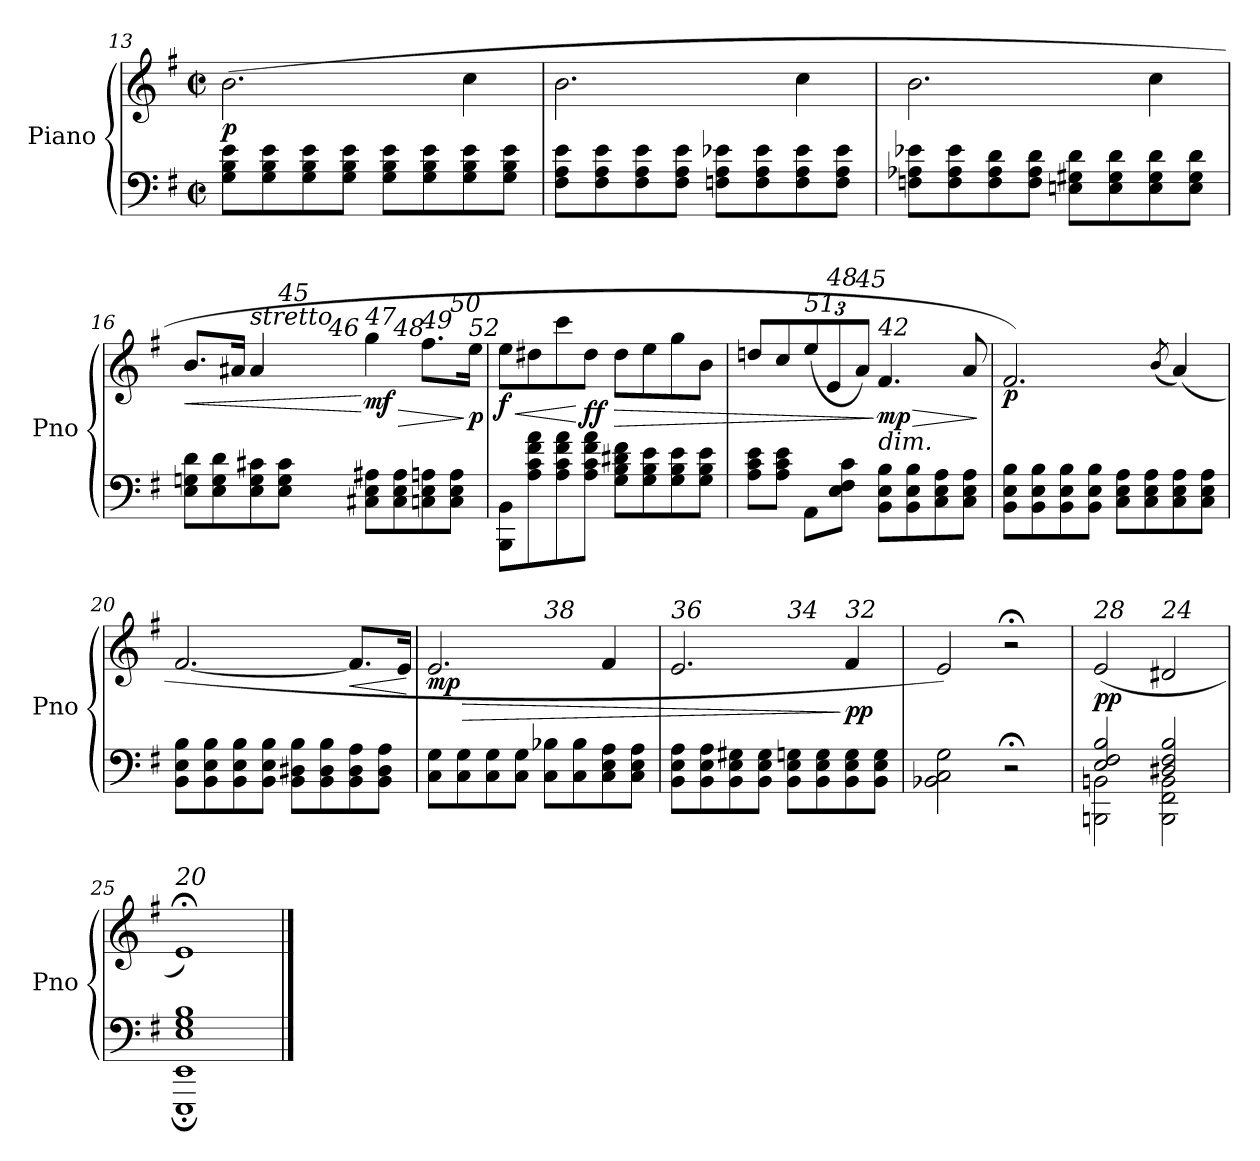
**kern	**kern	**dynam
*part1	*part1	*part1
*staff2	*staff1	*staff1/2
*I"Piano	*	*
*I'Pno	*	*
!!LO:LB:g=z
*clefF4	*clefG2	*
*k[f#]	*k[f#]	*
*M2/2	*M2/2	*
*met(c|)	*met(c|)	*
=13	=13	=13
!	!	!LO:DY:b
8G\ 8B\ 8e\L	(>2.b\	p
8G\ 8B\ 8e\	.	.
8G\ 8B\ 8e\	.	.
8G\ 8B\ 8e\J	.	.
8G\ 8B\ 8e\L	.	.
8G\ 8B\ 8e\	.	.
8G\ 8B\ 8e\	4cc\	.
8G\ 8B\ 8e\J	.	.
=14	=14	=14
8F#\ 8A\ 8e\L	2.b\	.
8F#\ 8A\ 8e\	.	.
8F#\ 8A\ 8e\	.	.
8F#\ 8A\ 8e\J	.	.
8Fn\ 8A\ 8e-X\L	.	.
8F\ 8A\ 8e-\	.	.
8F\ 8A\ 8e-\	4cc\	.
8F\ 8A\ 8e-\J	.	.
=15	=15	=15
8Fn\ 8A-X\ 8e-X\L	2.b\	.
8F\ 8A-\ 8e-\	.	.
8F\ 8A-\ 8d\	.	.
8F\ 8A-\ 8d\J	.	.
8En\ 8G#X\ 8d\L	.	.
8E\ 8G#\ 8d\	.	.
8E\ 8G#\ 8d\	4cc\	.
8E\ 8G#\ 8d\J	.	.
=16	=16	=16
!	!	!LO:HP:b
*	*^	*
*	*	*^	*
*	*	*	*^	*
8E\ 8Gn\ 8d\L	8.b/L	4.ryy	2ryy	2..ryy	<
8E\ 8G\ 8d\	.	.	.	.	.
.	16a#X/Jk	.	.	.	.
!	!LO:TX:a:i:t=stretto	!	!	!	!
8E\ 8G\ 8c#X\	4a#/	.	.	.	.
!	!	!LO:TX:a:i:t=45	!	!	!
8E\ 8G\ 8c#\J	.	32b!yy	.	.	.
.	.	32a#!yy	.	.	.
!	!	!LO:TX:a:i:t=46	!	!	!
.	.	32g##X!yy	.	.	.
.	.	32a#!yy	.	.	.
!	!LO:TX:a:i:t=47	!	!	!	!
!	!	!	!	!	!LO:HP:n=1:b
!	!	!	!	!	!LO:DY:n=1:b
8C#X\ 8E\ 8A#X\L	4gg\	2ryy	8ryy	.	[ > mf
!	!	!	!LO:TX:a:i:t=48	!	!
8C#\ 8E\ 8A#\	.	.	4.ryy	.	.
!	!LO:TX:a:i:t=49	!	!	!	!
8Cn\ 8E\ 8An\	8.ff#\L	.	.	.	.
!	!	!	!	!LO:TX:a:i:t=50	!
8C\ 8E\ 8A\J	.	.	.	8ryy	.
!	!LO:TX:a:i:t=52	!	!	!	!
!	!	!	!	!	!LO:DY:n=2:b
.	16ee\Jk	.	.	.	] p
!!LO:LB:g=z
=17	=17	=17	=17	=17	=17
!	!LO:TX:a:i:t=54	!	!	!	!
!	!	!	!	!	!LO:HP:b
!	!	!	!	!	!LO:DY:n=1:b
*	*v	*v	*v	*v	*
8BBB\ 8BB\L	8ee\L	< f
8A\ 8c\ 8f#\ 8a\	8dd#X\	.
8A\ 8c\ 8f#\ 8a\	8ccc\	.
!	!	!LO:DY:n=2:b
8A\ 8c\ 8f#\ 8a\J	8dd#\J	[ ff
!	!	!LO:HP:b
8G\ 8B\ 8d#X\ 8f#\L	8dd#\L	>
8G\ 8B\ 8e\	8ee\	.
8G\ 8B\ 8e\	8gg\	.
8G\ 8B\ 8e\J	8b\J	.
=18	=18	=18
8A\ 8c\ 8e\L	8ddn/L	.
8A\ 8c\ 8e\J	8cc/	.
*	*Xbrackettup	*
!	!LO:TX:a:i:t=51	!
8AA\L	(<12ee/	.
!	!LO:TX:a:i:t=48	!
.	12e/	.
8E\ 8F#\ 8c\J	.	.
!	!LO:TX:a:i:t=45	!
.	12a/J)	.
!	!LO:TX:a:i:t=42	!
!	!LO:TX:b:i:t=dim.	!
!	!	!LO:HP:n=1:b
!	!	!LO:DY:n=1:b
8BB\ 8E\ 8B\L	4.f#/	] > mp
8BB\ 8E\ 8B\	.	.
8C\ 8E\ 8A\	.	.
8C\ 8E\ 8A\J	8a/	.
.	.	]
=19	=19	=19
!	!	!LO:DY:b
8BB\ 8E\ 8B\L	2.f#/)	p
8BB\ 8E\ 8B\	.	.
8BB\ 8E\ 8B\	.	.
8BB\ 8E\ 8B\J	.	.
8C\ 8E\ 8A\L	.	.
8C\ 8E\ 8A\	.	.
.	(<8qb/	.
8C\ 8E\ 8A\	(>4a/)	.
8C\ 8E\ 8A\J	.	.
=20	=20	=20
8BB\ 8E\ 8B\L	[2.f#/	.
8BB\ 8E\ 8B\	.	.
8BB\ 8E\ 8B\	.	.
8BB\ 8E\ 8B\J	.	.
8BB\ 8D#X\ 8B\L	.	.
8BB\ 8D#\ 8B\	.	.
!	!	!LO:HP:b
8BB\ 8D#\ 8A\	8.f#/L]	<
8BB\ 8D#\ 8A\J	.	.
.	16e/Jk	.
.	.	[
!!LO:LB:g=z
=21	=21	=21
!	!LO:TX:b:i:t=smorz.	!
!	!LO:TX:a:i:t=40	!
!	!	!LO:HP:b
!	!	!LO:DY:n=1:b
*	*^	*
8C\ 8G\L	2.e/	2ryy	> mp
8C\ 8G\	.	.	.
8C\ 8G\	.	.	.
8C\ 8G\J	.	.	.
!	!	!LO:TX:a:i:t=38	!
8C\ 8B-X\L	.	2ryy	.
8C\ 8B-\	.	.	.
8C\ 8E\ 8A\	4f#/	.	.
8C\ 8E\ 8A\J	.	.	.
=22	=22	=22	=22
!	!LO:TX:a:i:t=36	!	!
8BB\ 8E\ 8A\L	2.e/	2ryy	.
8BB\ 8E\ 8A\	.	.	.
8BB\ 8E\ 8G#X\	.	.	.
8BB\ 8E\ 8G#\J	.	.	.
!	!	!LO:TX:a:i:t=34	!
8BB\ 8E\ 8Gn\L	.	2ryy	.
8BB\ 8E\ 8G\	.	.	.
!	!LO:TX:a:i:t=32	!	!
!	!	!	!LO:DY:n=1:b
8BB\ 8E\ 8G\	4f#/	.	] pp
8BB\ 8E\ 8G\J	.	.	.
*	*v	*v	*
=23	=23	=23
2BB-X\ 2C\ 2G\	2e/)	.
2r;<	2r;<	.
=24	=24	=24
*^	*	*
!	!	!LO:TX:a:i:t=28	!
!	!	!	!LO:DY:b
2E/ 2F#/ 2B/	2BBBn\ 2BBn\	(>2e/	pp
!	!	!LO:TX:a:i:t=24	!
2D#X/ 2F#/ 2B/	2BBB\ 2FF#\ 2BB\	2d#X/	.
=25	=25	=25	=25
!	!	!LO:TX:a:i:t=20	!
1E 1G 1B	1EEE; 1EE;	1e;<)	.
*v	*v	*	*
==	==	==
*-	*-	*-
